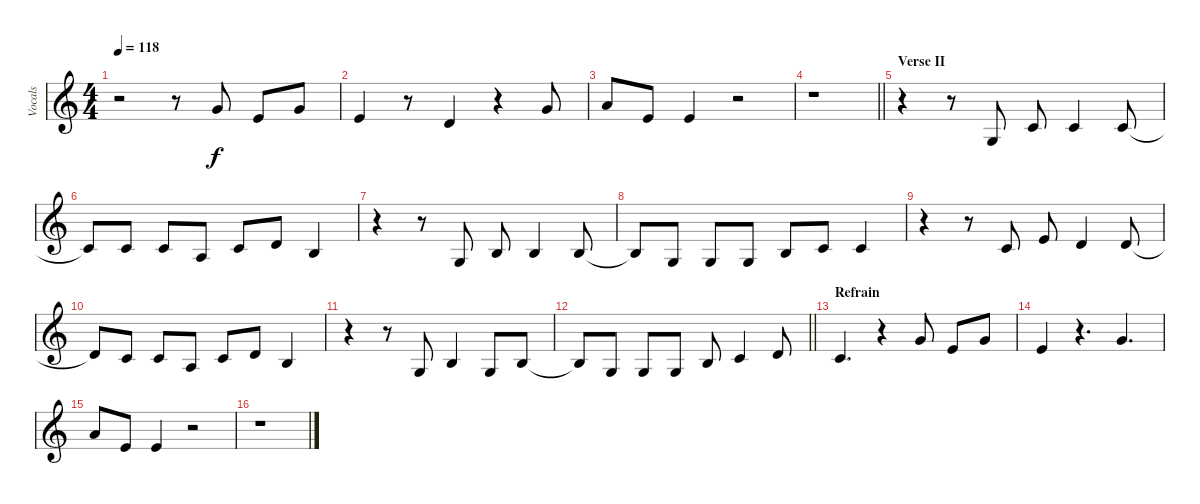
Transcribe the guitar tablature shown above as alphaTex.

\track ("Vocals" "Vocals") {instrument altosax}
\staff {score}
\tuning (E4 B3 G3 D3 A2 E2) {hide}
\ts (4 4)
\tempo 118
\clef g2
\ks c
r.2{dy f} r.8 3.1.8 0.1.8 3.1.8 |
0.1.4 r.8 3.2.4 r.4 3.1.8 |
5.1.8 0.1.8 0.1.4 r.2 |
\barLineRight lightlight
r.1 |
\section ("" "Verse II")
r.4 r.8 0.3.8 1.2.8 1.2.4 1.2.8 |
1.2{t}.8 1.2.8 1.2.8 2.3.8 1.2.8 3.2.8 0.2.4 |
r.4 r.8 0.3.8 0.2.8 0.2.4 0.2.8 |
0.2{t}.8 0.3.8 0.3.8 0.3.8 0.2.8 1.2.8 1.2.4 |
r.4 r.8 1.2.8 0.1.8 3.2.4 3.2.8 |
3.2{t}.8 1.2.8 1.2.8 2.3.8 1.2.8 3.2.8 0.2.4 |
r.4 r.8 0.3.8 0.2.4 0.3.8 0.2.8 |
\barLineRight lightlight
0.2{t}.8 0.3.8 0.3.8 0.3.8 0.2.8 1.2.4 3.2.8 |
\section ("" "Refrain")
1.2.4{d} r.4 3.1.8 0.1.8 3.1.8 |
0.1.4 r.4{d} 3.1.4{d} |
5.1.8 0.1.8 0.1.4 r.2 |
r.1
